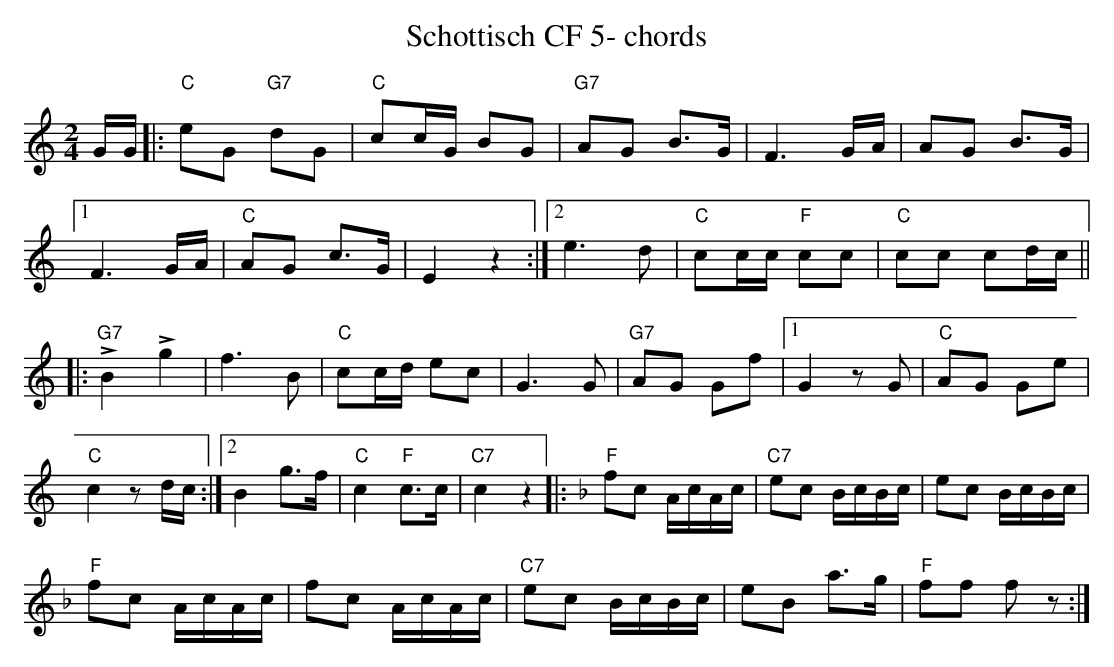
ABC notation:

X:1
T:Schottisch CF 5- chords
M:2/4
L:1/8
K:Cmaj%%MIDI gchordon
G/2G/2 |: "C"eG "G7"dG | "C"cc/2G/2 BG | "G7"AG B>G | F3G/2A/2 | AG B>G |1
F3G/2A/2 | "C"AG c>G | E2z2 :|2 e3d | "C"cc/2c/2 "F"cc | "C"cc cd/2c/2 ||
|:
"G7"!>!B2 !>!g2 | f3B | "C"cc/2d/2 ec | G3G | "G7"AG Gf |1 G2zG | "C"AG Ge |
"C"c2zd/2c/2 :|2 B2 g>f | "C"c2"F"c>c | "C7"c2z2 |: [L:1/16] [K:Fmaj] "F"f2c2 AcAc | "C7"e2c2 BcBc | e2c2 BcBc |
"F"f2c2 AcAc | f2c2 AcAc | "C7"e2c2 BcBc | e2B2 a3g | "F"f2f2 f2z2 :|
